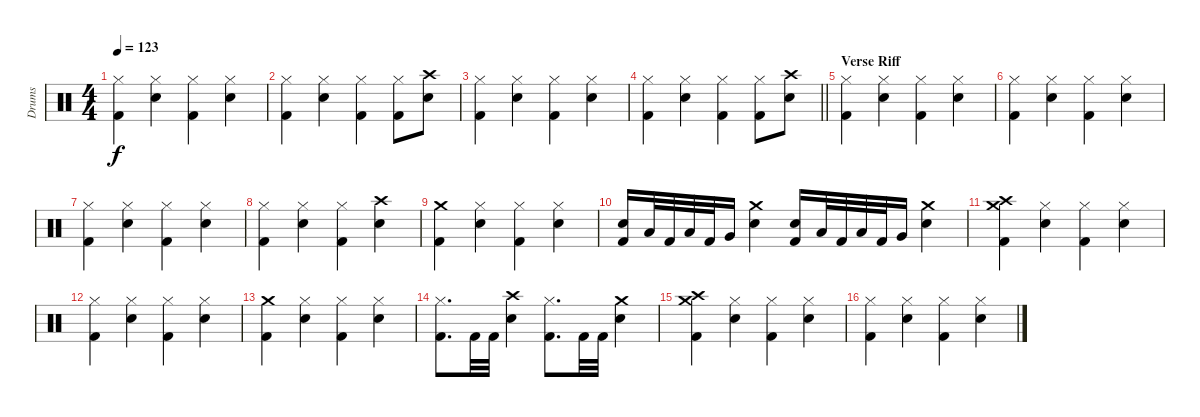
\track ("Drums" "Drums") {instrument percussion}
\staff {score}
\articulation defaults
\ts (4 4)
\tempo 123
\clef neutral
\ks c
("Hi-Hat (closed)" "Kick (hit) 2").4{dy f} ("Hi-Hat (closed)" "Snare (hit) 2").4 ("Hi-Hat (closed)" "Kick (hit) 2").4 ("Hi-Hat (closed)" "Snare (hit) 2").4 |
("Hi-Hat (closed)" "Kick (hit) 2").4 ("Hi-Hat (closed)" "Snare (hit) 2").4 ("Hi-Hat (closed)" "Kick (hit) 2").4 ("Hi-Hat (closed)" "Kick (hit) 2").8 ("Crash high (hit)" "Snare (hit) 2").8 |
("Hi-Hat (closed)" "Kick (hit) 2").4 ("Hi-Hat (closed)" "Snare (hit) 2").4 ("Hi-Hat (closed)" "Kick (hit) 2").4 ("Hi-Hat (closed)" "Snare (hit) 2").4 |
\barLineRight lightlight
("Hi-Hat (closed)" "Kick (hit) 2").4 ("Hi-Hat (closed)" "Snare (hit) 2").4 ("Hi-Hat (closed)" "Kick (hit) 2").4 ("Hi-Hat (closed)" "Kick (hit) 2").8 ("Crash high (hit)" "Snare (hit) 2").8 |
\section ("" "Verse Riff")
("Hi-Hat (closed)" "Kick (hit) 2").4 ("Hi-Hat (closed)" "Snare (hit) 2").4 ("Hi-Hat (closed)" "Kick (hit) 2").4 ("Hi-Hat (closed)" "Snare (hit) 2").4 |
("Hi-Hat (closed)" "Kick (hit) 2").4 ("Hi-Hat (closed)" "Snare (hit) 2").4 ("Hi-Hat (closed)" "Kick (hit) 2").4 ("Hi-Hat (closed)" "Snare (hit) 2").4 |
("Hi-Hat (closed)" "Kick (hit) 2").4 ("Hi-Hat (closed)" "Snare (hit) 2").4 ("Hi-Hat (closed)" "Kick (hit) 2").4 ("Hi-Hat (closed)" "Snare (hit) 2").4 |
("Hi-Hat (closed)" "Kick (hit) 2").4 ("Hi-Hat (closed)" "Snare (hit) 2").4 ("Hi-Hat (closed)" "Kick (hit) 2").4 ("Crash high (hit)" "Snare (hit) 2").4 |
("Crash medium (hit)" "Kick (hit) 2").4 ("Hi-Hat (closed)" "Snare (hit) 2").4 ("Hi-Hat (closed)" "Kick (hit) 2").4 ("Hi-Hat (closed)" "Snare (hit) 2").4 |
("Snare (hit) 2" "Kick (hit) 2").16 "Low Tom (hit)".32 "Kick (hit) 2".32 "Low Tom (hit)".32 "Kick (hit) 2".32 "Very Low Tom (hit)".16 ("Crash medium (hit)" "Snare (hit) 2").4 ("Snare (hit) 2" "Kick (hit) 2").16 "Low Tom (hit)".32 "Kick (hit) 2".32 "Low Tom (hit)".32 "Kick (hit) 2".32 "Very Low Tom (hit)".16 ("Crash medium (hit)" "Snare (hit) 2").4 |
("Crash high (hit)" "Crash medium (hit)" "Kick (hit) 2").4 ("Hi-Hat (closed)" "Snare (hit) 2").4 ("Hi-Hat (closed)" "Kick (hit) 2").4 ("Hi-Hat (closed)" "Snare (hit) 2").4 |
("Hi-Hat (closed)" "Kick (hit) 2").4 ("Hi-Hat (closed)" "Snare (hit) 2").4 ("Hi-Hat (closed)" "Kick (hit) 2").4 ("Hi-Hat (closed)" "Snare (hit) 2").4 |
("Crash medium (hit)" "Kick (hit) 2").4 ("Hi-Hat (closed)" "Snare (hit) 2").4 ("Hi-Hat (closed)" "Kick (hit) 2").4 ("Hi-Hat (closed)" "Snare (hit) 2").4 |
("Hi-Hat (closed)" "Kick (hit) 2").8{d} "Kick (hit) 2".32 "Kick (hit) 2".32 ("Crash high (hit)" "Snare (hit) 2").4 ("Hi-Hat (closed)" "Kick (hit) 2").8{d} "Kick (hit) 2".32 "Kick (hit) 2".32 ("Crash medium (hit)" "Snare (hit) 2").4 |
("Crash high (hit)" "Crash medium (hit)" "Kick (hit) 2").4 ("Hi-Hat (closed)" "Snare (hit) 2").4 ("Hi-Hat (closed)" "Kick (hit) 2").4 ("Hi-Hat (closed)" "Snare (hit) 2").4 |
("Hi-Hat (closed)" "Kick (hit) 2").4 ("Hi-Hat (closed)" "Snare (hit) 2").4 ("Hi-Hat (closed)" "Kick (hit) 2").4 ("Hi-Hat (closed)" "Snare (hit) 2").4
